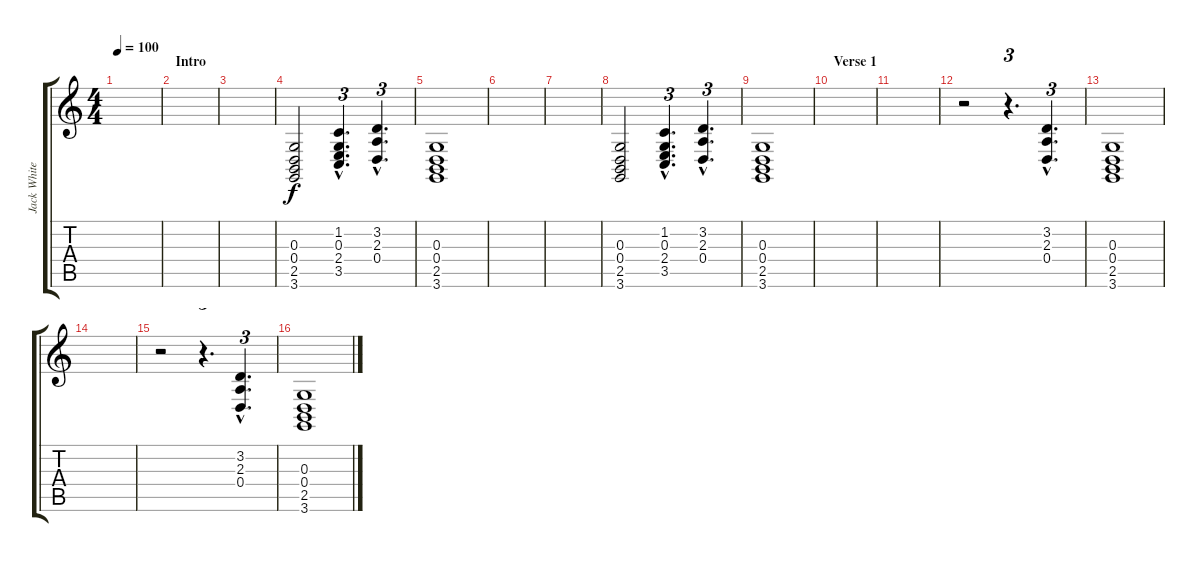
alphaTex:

\track ("Jack White (Piano)" "Jack White") {instrument acousticgrandpiano}
\staff {score tabs}
\tuning (E4 B3 G3 D3 A2 E2) {hide}
\ts (4 4)
\tempo 100
\clef g2
\ks c
|
\section ("" "Intro")
|
|
(0.3 0.4 2.5 3.6).2 (1.2{hac} 0.3{hac} 2.4{hac} 3.5{hac}).4{d tu (3 2)} (3.2{hac} 2.3{hac} 0.4{hac}).4{d tu (3 2)} |
(0.3 0.4 2.5 3.6).1 |
|
|
(0.3 0.4 2.5 3.6).2 (1.2{hac} 0.3{hac} 2.4{hac} 3.5{hac}).4{d tu (3 2)} (3.2{hac} 2.3{hac} 0.4{hac}).4{d tu (3 2)} |
(0.3 0.4 2.5 3.6).1 |
\section ("" "Verse 1")
|
|
r.2 r.4{d tu (3 2)} (3.2{hac} 2.3{hac} 0.4{hac}).4{d tu (3 2)} |
(0.3 0.4 2.5 3.6).1 |
|
r.2 r.4{d tu (3 2)} (3.2{hac} 2.3{hac} 0.4{hac}).4{d tu (3 2)} |
(0.3 0.4 2.5 3.6).1
